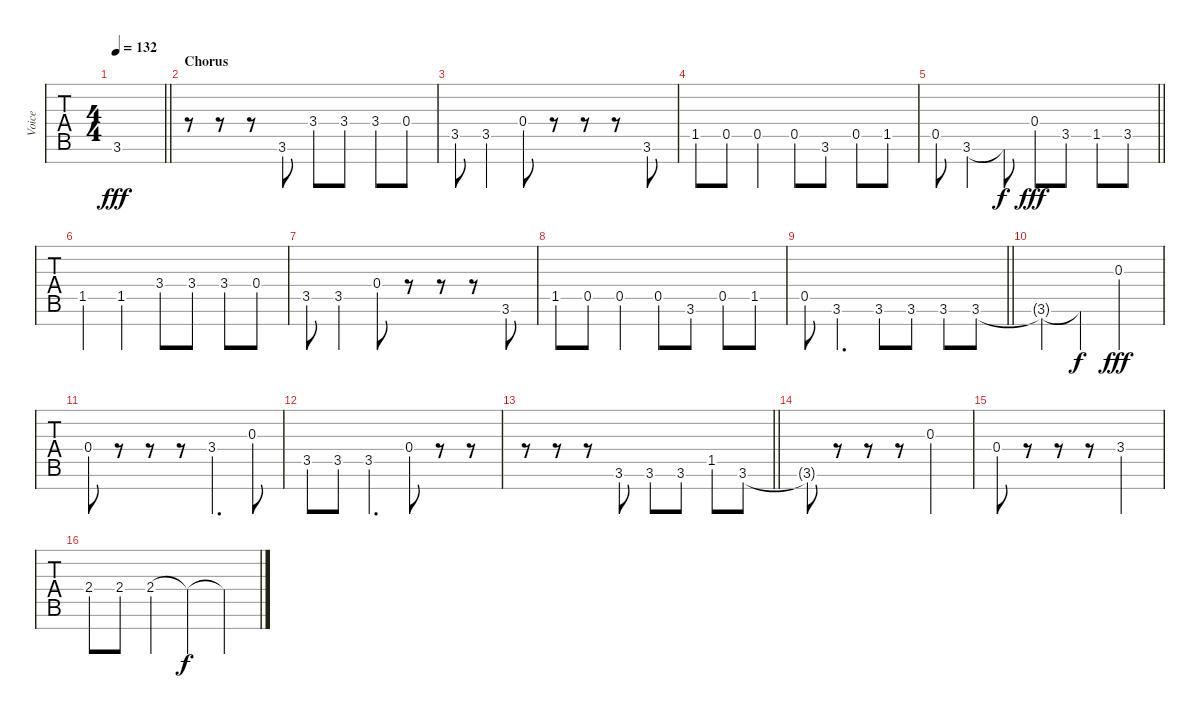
\track ("Voice" "Voice") {instrument altosax}
\staff {tabs}
\tuning (E4 B3 G3 D3 A2 E2 B1) {hide}
\ts (4 4)
\tempo 132
\clef g2
\barLineRight lightlight
\ks bb
3.6{t}.1{dy fff} |
\section ("" "Chorus")
r.8 r.8 r.8 3.6.8 3.4.8 3.4.8 3.4.8 0.4.8 |
3.5.8 3.5.4 0.4.8 r.8 r.8 r.8 3.6.8 |
1.5.8 0.5.8 0.5.4 0.5.8 3.6.8 0.5.8 1.5.8 |
\barLineRight lightlight
0.5.8 3.6.4 3.6{t}.8{dy f} 0.4.8{dy fff} 3.5.8 1.5.8 3.5.8 |
1.5.4 1.5.4 3.4.8 3.4.8 3.4.8 0.4.8 |
3.5.8 3.5.4 0.4.8 r.8 r.8 r.8 3.6.8 |
1.5.8 0.5.8 0.5.4 0.5.8 3.6.8 0.5.8 1.5.8 |
\barLineRight lightlight
0.5.8 3.6.4{d} 3.6.8 3.6.8 3.6.8 3.6.8 |
3.6{t}.4 3.6{t}.4{dy f} 0.3.2{dy fff} |
0.4.8 r.8 r.8 r.8 3.4.4{d} 0.3.8 |
3.5.8 3.5.8 3.5.4{d} 0.4.8 r.8 r.8 |
\barLineRight lightlight
r.8 r.8 r.8 3.6.8 3.6.8 3.6.8 1.5.8 3.6.8 |
3.6{t}.8 r.8 r.8 r.8 0.3.2 |
0.4.8 r.8 r.8 r.8 3.4.2 |
2.4.8 2.4.8 2.4.4 2.4{t}.4{dy f} 2.4{t}.4
